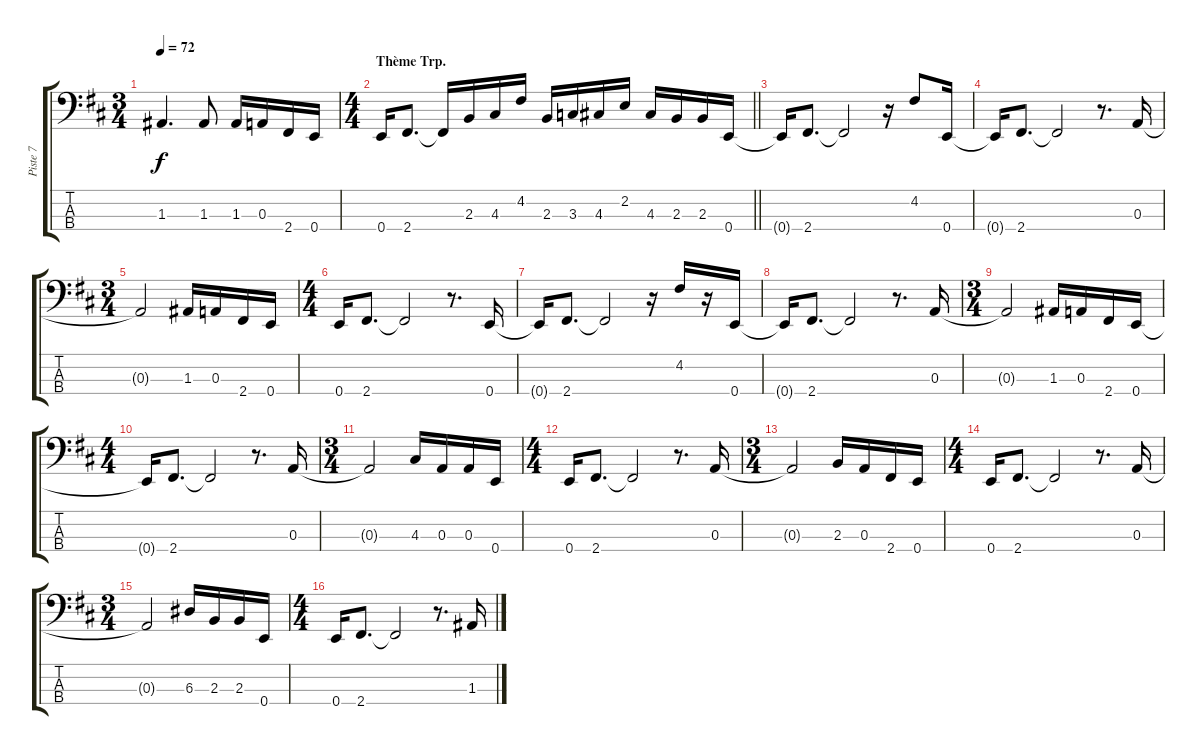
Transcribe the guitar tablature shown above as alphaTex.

\track ("Piste 7" "Piste 7") {instrument fretlessbass}
\staff {score tabs}
\tuning (G2 D2 A1 E1) {hide}
\ts (3 4)
\tempo 72
\clef f4
\ks bminor
1.3{t}.4{d dy f} 1.3.8 1.3.16 0.3.16 2.4.16 0.4.16 |
\ts (4 4)
\section ("" "Thème Trp.")
\barLineRight lightlight
0.4.16 2.4.8{d} 2.4{t}.16 2.3.16 4.3.16 4.2.16 2.3.16 3.3.16 4.3.16 2.2.16 4.3.16 2.3.16 2.3.16 0.4.16 |
0.4{t}.16 2.4.8{d} 2.4{t}.2 r.16 4.2.8 0.4.16 |
0.4{t}.16 2.4.8{d} 2.4{t}.2 r.8{d} 0.3.16 |
\ts (3 4)
0.3{t}.2 1.3.16 0.3.16 2.4.16 0.4.16 |
\ts (4 4)
0.4.16 2.4.8{d} 2.4{t}.2 r.8{d} 0.4.16 |
0.4{t}.16 2.4.8{d} 2.4{t}.2 r.16 4.2.16 r.16 0.4.16 |
0.4{t}.16 2.4.8{d} 2.4{t}.2 r.8{d} 0.3.16 |
\ts (3 4)
0.3{t}.2 1.3.16 0.3.16 2.4.16 0.4.16 |
\ts (4 4)
0.4{t}.16 2.4.8{d} 2.4{t}.2 r.8{d} 0.3.16 |
\ts (3 4)
0.3{t}.2 4.3.16 0.3.16 0.3.16 0.4.16 |
\ts (4 4)
0.4.16 2.4.8{d} 2.4{t}.2 r.8{d} 0.3.16 |
\ts (3 4)
0.3{t}.2 2.3.16 0.3.16 2.4.16 0.4.16 |
\ts (4 4)
0.4.16 2.4.8{d} 2.4{t}.2 r.8{d} 0.3.16 |
\ts (3 4)
0.3{t}.2 6.3.16 2.3.16 2.3.16 0.4.16 |
\ts (4 4)
0.4.16 2.4.8{d} 2.4{t}.2 r.8{d} 1.3.16
